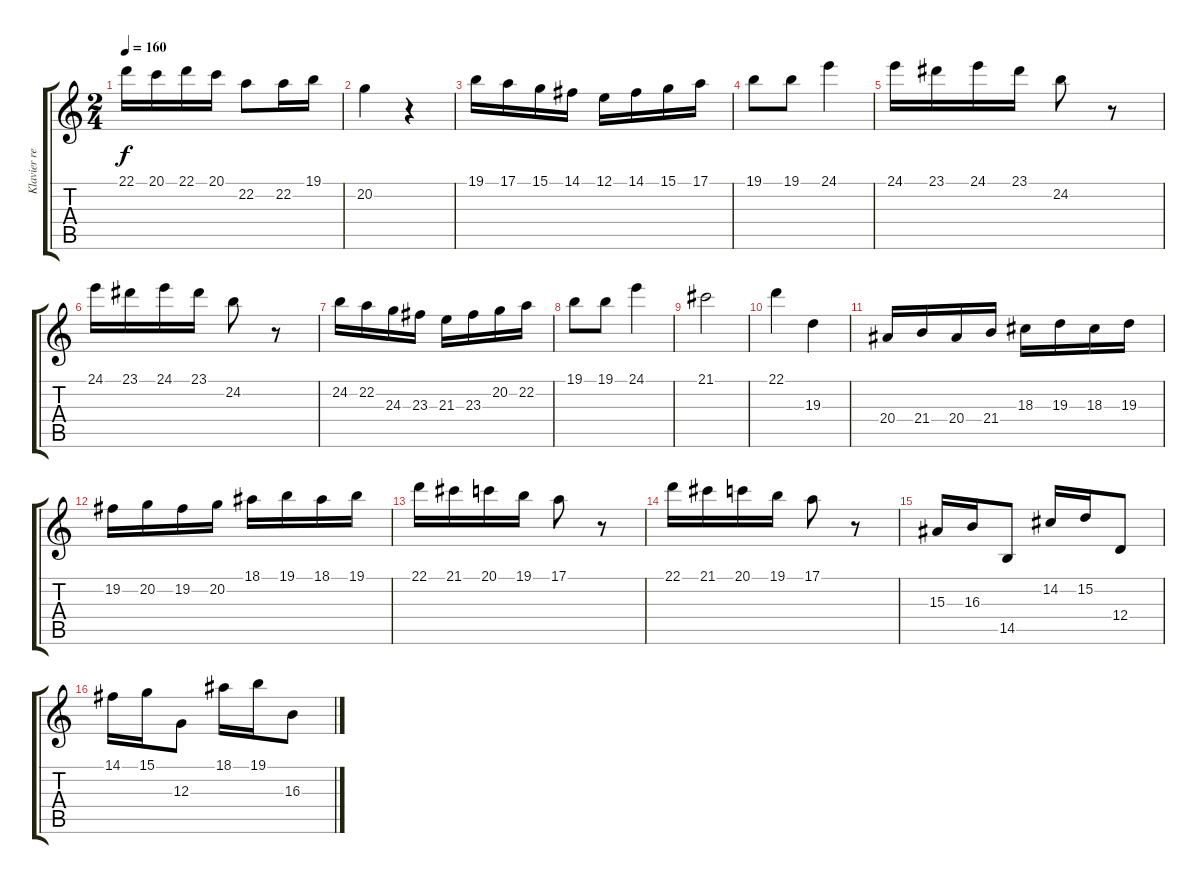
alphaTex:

\track ("Klavier rechte Hand" "Klavier re") {instrument acousticgrandpiano}
\staff {score tabs}
\tuning (E4 B3 G3 D3 A2 E2) {hide}
\ts (2 4)
\tempo 160
\clef g2
\ks c
22.1.16{dy f} 20.1.16 22.1.16 20.1.16 22.2.8 22.2.16 19.1.16 |
20.2.4 r.4 |
19.1.16 17.1.16 15.1.16 14.1.16 12.1.16 14.1.16 15.1.16 17.1.16 |
19.1.8 19.1.8 24.1.4 |
24.1.16 23.1.16 24.1.16 23.1.16 24.2.8 r.8 |
24.1.16 23.1.16 24.1.16 23.1.16 24.2.8 r.8 |
24.2.16 22.2.16 24.3.16 23.3.16 21.3.16 23.3.16 20.2.16 22.2.16 |
19.1.8 19.1.8 24.1.4 |
21.1.2 |
22.1.4 19.3.4 |
20.4.16 21.4.16 20.4.16 21.4.16 18.3.16 19.3.16 18.3.16 19.3.16 |
19.2.16 20.2.16 19.2.16 20.2.16 18.1.16 19.1.16 18.1.16 19.1.16 |
22.1.16 21.1.16 20.1.16 19.1.16 17.1.8 r.8 |
22.1.16 21.1.16 20.1.16 19.1.16 17.1.8 r.8 |
15.3.16 16.3.16 14.5.8 14.2.16 15.2.16 12.4.8 |
14.1.16 15.1.16 12.3.8 18.1.16 19.1.16 16.3.8
